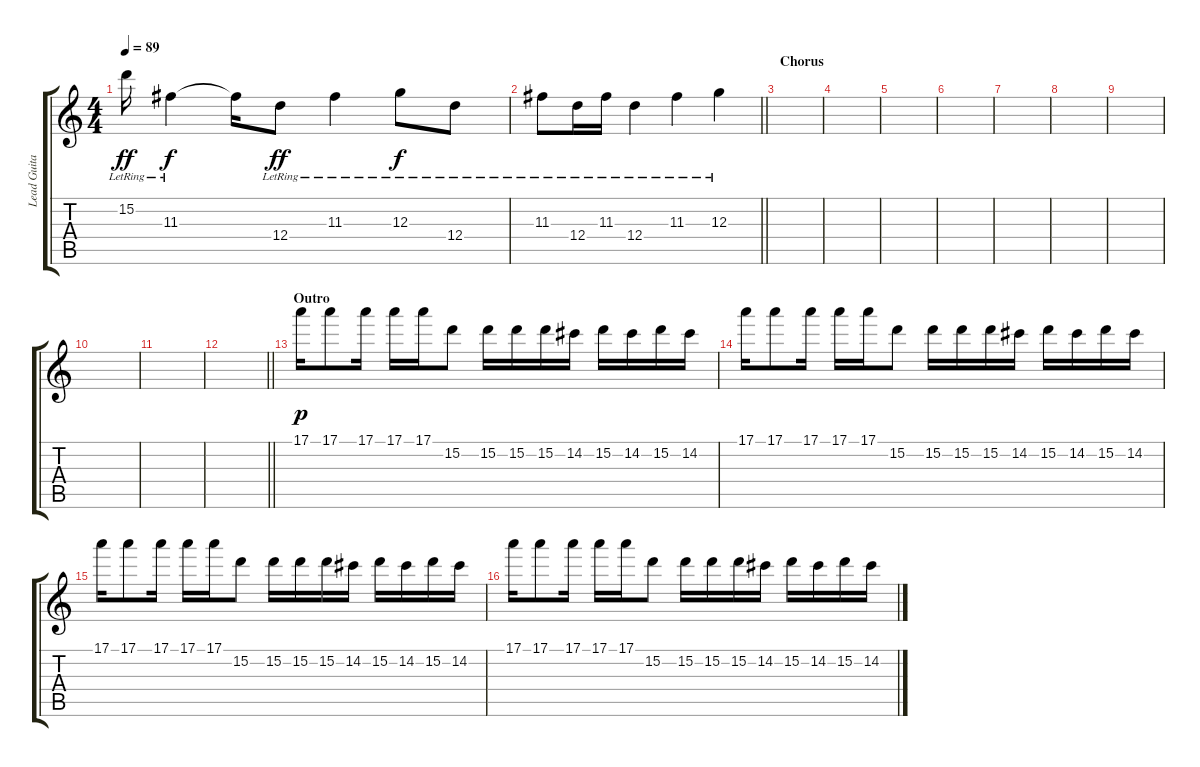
\track ("Lead Guitar" "Lead Guita") {instrument electricguitarjazz}
\staff {score tabs}
\tuning (E4 B3 G3 D3 A2 E2) {hide}
\ts (4 4)
\tempo 89
\clef g2
\ks c
15.2{lr}.16{dy ff} 11.3{lr}.4{dy f} 11.3{t}.16 12.4{lr}.8{dy ff} 11.3{lr}.4 12.3{lr}.8{dy f} 12.4{lr}.8 |
\barLineRight lightlight
11.3{lr}.8 12.4{lr}.16 11.3{lr}.16 12.4{lr}.4 11.3{lr}.4 12.3{lr}.4 |
\section ("" "Chorus")
|
|
|
|
|
|
|
|
|
\barLineRight lightlight
|
\section ("" "Outro")
17.1.16{dy p} 17.1.8 17.1.16 17.1.16 17.1.16 15.2.8 15.2.16 15.2.16 15.2.16 14.2.16 15.2.16 14.2.16 15.2.16 14.2.16 |
17.1.16 17.1.8 17.1.16 17.1.16 17.1.16 15.2.8 15.2.16 15.2.16 15.2.16 14.2.16 15.2.16 14.2.16 15.2.16 14.2.16 |
17.1.16 17.1.8 17.1.16 17.1.16 17.1.16 15.2.8 15.2.16 15.2.16 15.2.16 14.2.16 15.2.16 14.2.16 15.2.16 14.2.16 |
17.1.16 17.1.8 17.1.16 17.1.16 17.1.16 15.2.8 15.2.16 15.2.16 15.2.16 14.2.16 15.2.16 14.2.16 15.2.16 14.2.16
